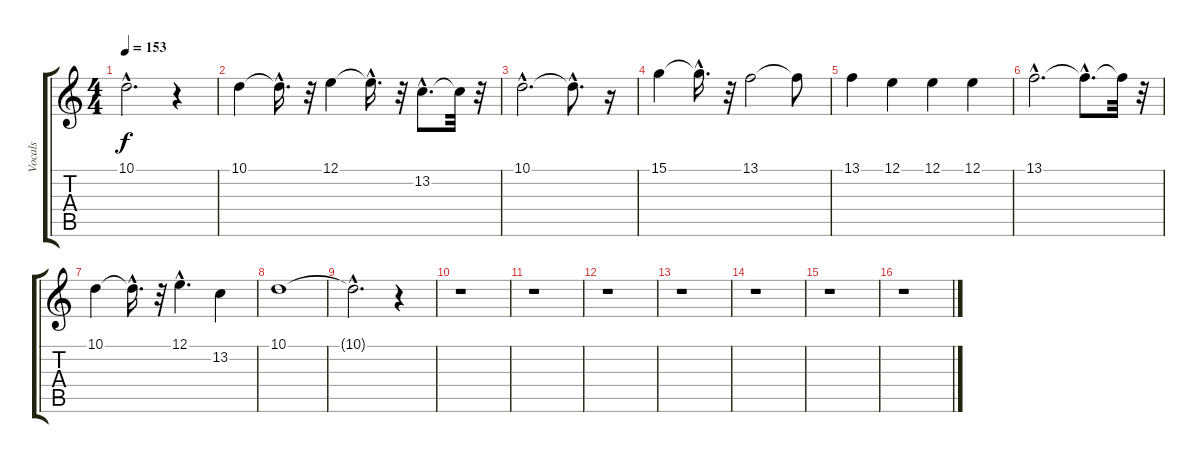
\track ("Vocals" "Vocals") {instrument synthvoice}
\staff {score tabs}
\tuning (E4 B3 G3 D3 A2 E2) {hide}
\ts (4 4)
\tempo 153
\clef g2
\ks c
10.1{hac t}.2{d dy f} r.4 |
10.1.4 10.1{hac t}.16{d} r.32 12.1.4 12.1{hac t}.16{d} r.32 13.2{hac}.8{d} 13.2{t}.32 r.32 |
10.1{hac}.2{d} 10.1{hac t}.8{d} r.16 |
15.1.4 15.1{hac t}.16{d} r.32 13.1.2 13.1{t}.8 |
13.1.4 12.1.4 12.1.4 12.1.4 |
13.1{hac}.2{d} 13.1{hac t}.8{d} 13.1{t}.32 r.32 |
10.1.4 10.1{hac t}.16{d} r.32 12.1{hac}.4{d} 13.2.4 |
10.1.1 |
10.1{hac t}.2{d} r.4 |
r.1 |
r.1 |
r.1 |
r.1 |
r.1 |
r.1 |
r.1
